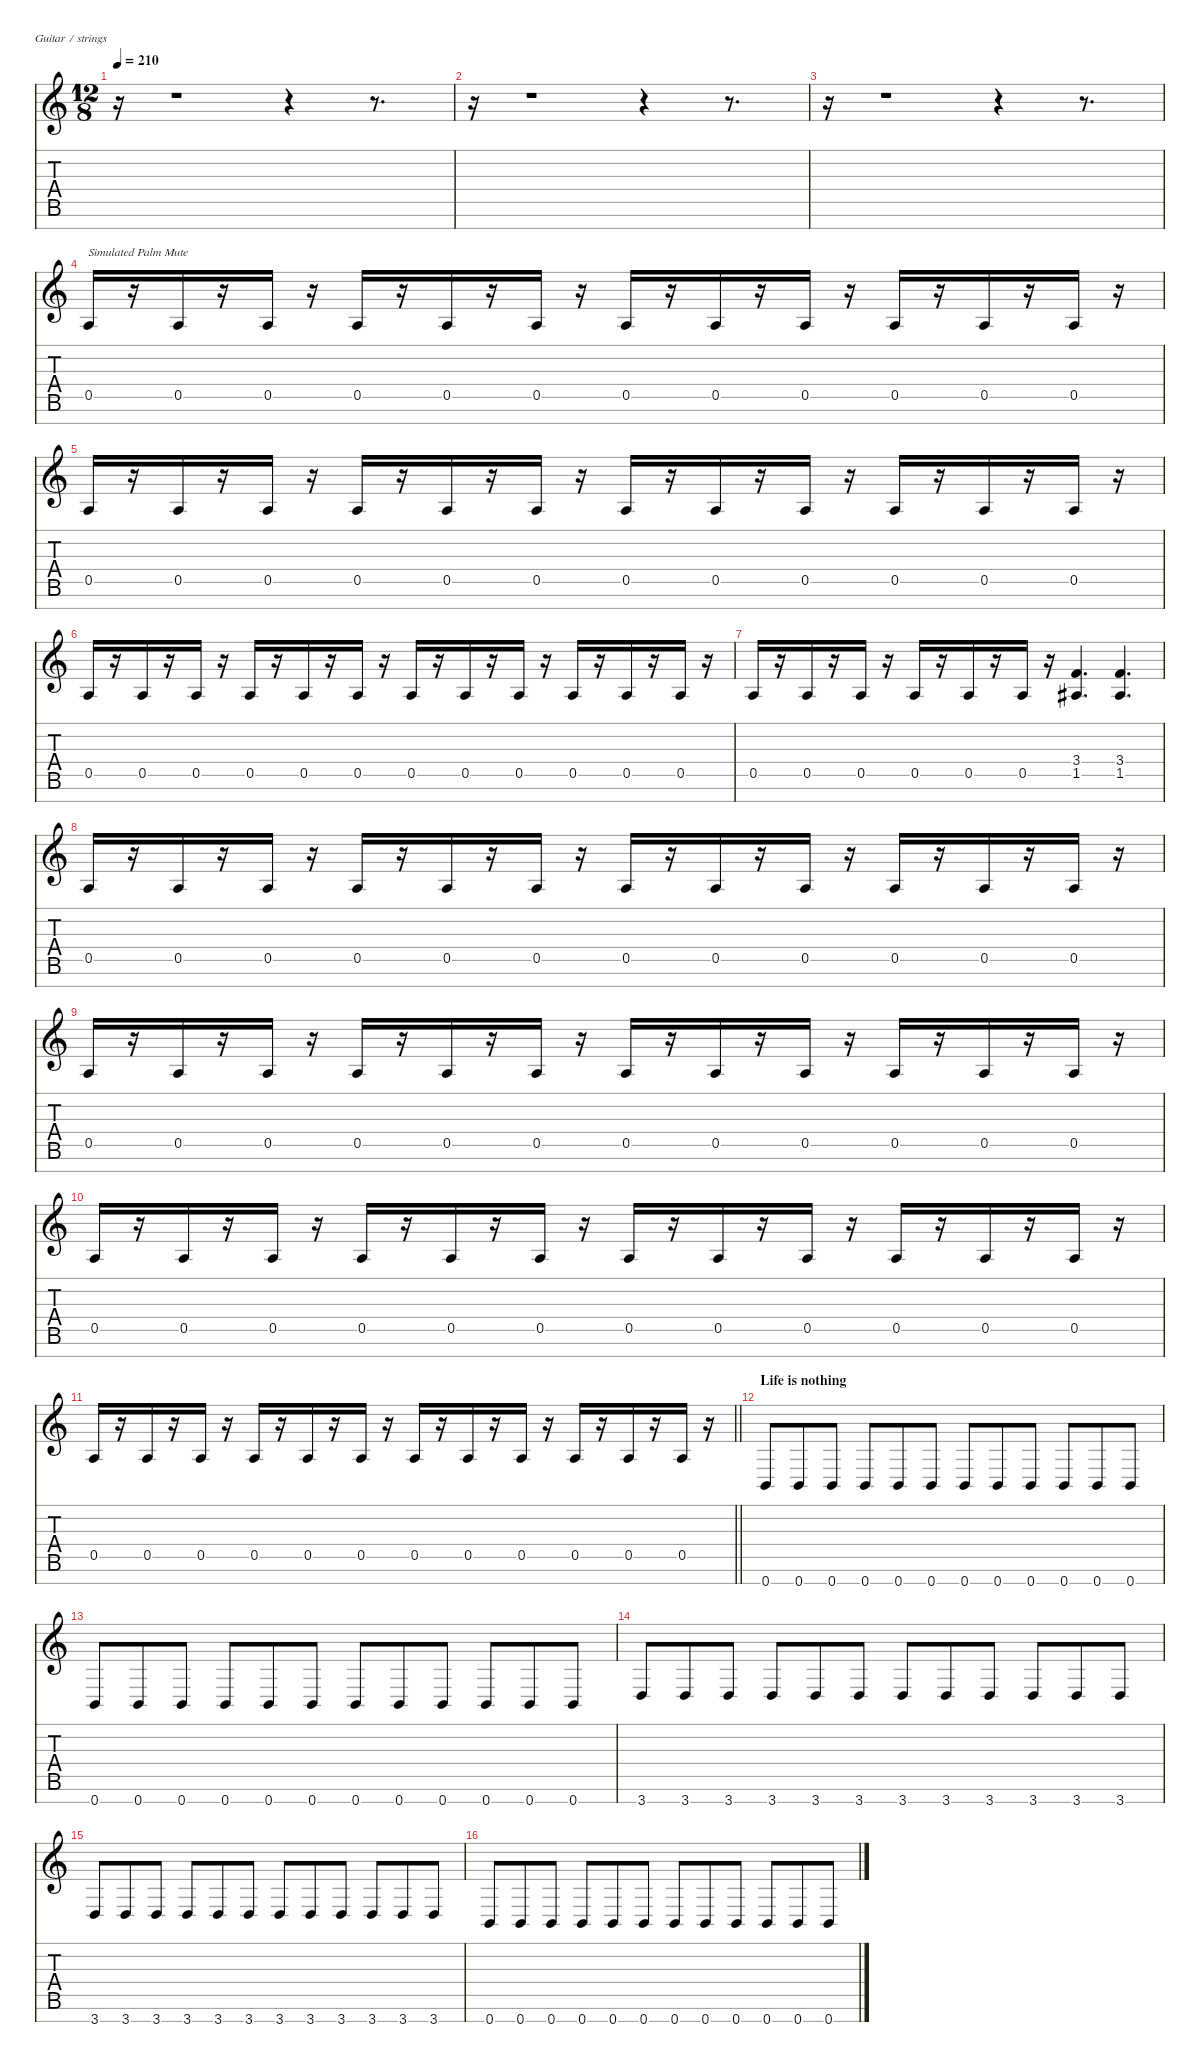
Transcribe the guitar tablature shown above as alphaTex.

\defaultSystemsLayout 4
\hideDynamics
\bracketExtendMode nobrackets
\singleTrackTrackNamePolicy hidden
\multiTrackTrackNamePolicy hidden
\firstSystemTrackNameMode fullname
\firstSystemTrackNameOrientation horizontal
\otherSystemsTrackNameOrientation horizontal
\track ("Rythm Guitar" "dist.guit.") {instrument distortionguitar}
\staff {score tabs}
\tuning (E4 B3 G3 D3 A2 E2 B1)
\ts (12 8)
\tempo 210
\clef g2
\ks c
r.16{dy f} r.1 r.4 r.8{d} |
r.16 r.1 r.4 r.8{d} |
r.16 r.1 r.4 r.8{d} |
0.5.16{txt "Simulated Palm Mute"} r.16 0.5.16 r.16 0.5.16 r.16 0.5.16 r.16 0.5.16 r.16 0.5.16 r.16 0.5.16 r.16 0.5.16 r.16 0.5.16 r.16 0.5.16 r.16 0.5.16 r.16 0.5.16 r.16 |
0.5.16 r.16 0.5.16 r.16 0.5.16 r.16 0.5.16 r.16 0.5.16 r.16 0.5.16 r.16 0.5.16 r.16 0.5.16 r.16 0.5.16 r.16 0.5.16 r.16 0.5.16 r.16 0.5.16 r.16 |
0.5.16 r.16 0.5.16 r.16 0.5.16 r.16 0.5.16 r.16 0.5.16 r.16 0.5.16 r.16 0.5.16 r.16 0.5.16 r.16 0.5.16 r.16 0.5.16 r.16 0.5.16 r.16 0.5.16 r.16 |
0.5.16 r.16 0.5.16 r.16 0.5.16 r.16 0.5.16 r.16 0.5.16 r.16 0.5.16 r.16 (3.4 1.5{acc #}).4{d} (3.4 1.5{acc #}).4{d} |
0.5.16 r.16 0.5.16 r.16 0.5.16 r.16 0.5.16 r.16 0.5.16 r.16 0.5.16 r.16 0.5.16 r.16 0.5.16 r.16 0.5.16 r.16 0.5.16 r.16 0.5.16 r.16 0.5.16 r.16 |
0.5.16 r.16 0.5.16 r.16 0.5.16 r.16 0.5.16 r.16 0.5.16 r.16 0.5.16 r.16 0.5.16 r.16 0.5.16 r.16 0.5.16 r.16 0.5.16 r.16 0.5.16 r.16 0.5.16 r.16 |
0.5.16 r.16 0.5.16 r.16 0.5.16 r.16 0.5.16 r.16 0.5.16 r.16 0.5.16 r.16 0.5.16 r.16 0.5.16 r.16 0.5.16 r.16 0.5.16 r.16 0.5.16 r.16 0.5.16 r.16 |
\barLineRight lightlight
0.5.16 r.16 0.5.16 r.16 0.5.16 r.16 0.5.16 r.16 0.5.16 r.16 0.5.16 r.16 0.5.16 r.16 0.5.16 r.16 0.5.16 r.16 0.5.16 r.16 0.5.16 r.16 0.5.16 r.16 |
\section ("" "Life is nothing")
0.7.8{dy fff} 0.7.8 0.7.8 0.7.8 0.7.8 0.7.8 0.7.8 0.7.8 0.7.8 0.7.8 0.7.8 0.7.8 |
0.7.8 0.7.8 0.7.8 0.7.8 0.7.8 0.7.8 0.7.8 0.7.8 0.7.8 0.7.8 0.7.8 0.7.8 |
3.7.8 3.7.8 3.7.8 3.7.8 3.7.8 3.7.8 3.7.8 3.7.8 3.7.8 3.7.8 3.7.8 3.7.8 |
3.7.8 3.7.8 3.7.8 3.7.8 3.7.8 3.7.8 3.7.8 3.7.8 3.7.8 3.7.8 3.7.8 3.7.8 |
0.7.8 0.7.8 0.7.8 0.7.8 0.7.8 0.7.8 0.7.8 0.7.8 0.7.8 0.7.8 0.7.8 0.7.8
